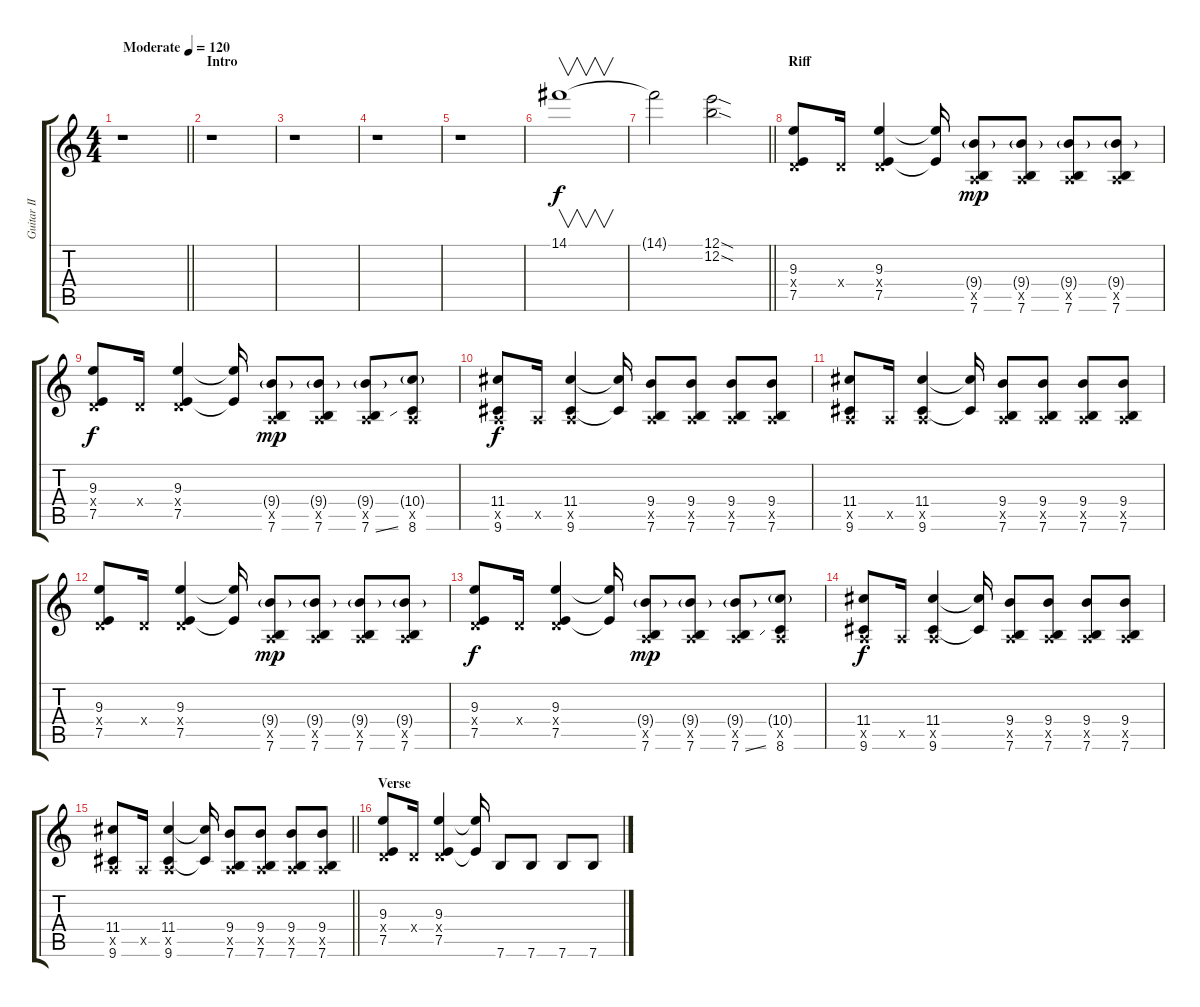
\track ("Guitar II" "Guitar II") {instrument distortionguitar}
\staff {score tabs}
\tuning (E4 B3 G3 D3 A2 E2) {hide}
\ts (4 4)
\tempo (120 "Moderate")
\clef g2
\barLineRight lightlight
\ks c
r.1{dy f instrument distortionguitar} |
\section ("" "Intro")
r.1 |
r.1 |
r.1 |
r.1 |
14.1.1{v} |
\barLineRight lightlight
14.1{t}.2 (12.1{sod} 12.2{sod}).2 |
\section ("" "Riff")
(9.3 0.4{x} 7.5).8 0.4{x}.16 (9.3 0.4{x} 7.5).4 (9.3{t} 7.5{t}).16 (9.4{g} 0.5{x} 7.6).8{dy mp} (9.4{g} 0.5{x} 7.6).8 (9.4{g} 0.5{x} 7.6).8 (9.4{g} 0.5{x} 7.6).8 |
(9.3 0.4{x} 7.5).8{dy f} 0.4{x}.16 (9.3 0.4{x} 7.5).4 (9.3{t} 7.5{t}).16 (9.4{g} 0.5{x} 7.6).8{dy mp} (9.4{g} 0.5{x} 7.6).8 (9.4{g} 0.5{x} 7.6{ss}).8 (10.4{g} 0.5{x} 8.6).8 |
(11.4 0.5{x} 9.6).8{dy f} 0.5{x}.16 (11.4 0.5{x} 9.6).4 (11.4{t} 9.6{t}).16 (9.4 0.5{x} 7.6).8 (9.4 0.5{x} 7.6).8 (9.4 0.5{x} 7.6).8 (9.4 0.5{x} 7.6).8 |
(11.4 0.5{x} 9.6).8 0.5{x}.16 (11.4 0.5{x} 9.6).4 (11.4{t} 9.6{t}).16 (9.4 0.5{x} 7.6).8 (9.4 0.5{x} 7.6).8 (9.4 0.5{x} 7.6).8 (9.4 0.5{x} 7.6).8 |
(9.3 0.4{x} 7.5).8 0.4{x}.16 (9.3 0.4{x} 7.5).4 (9.3{t} 7.5{t}).16 (9.4{g} 0.5{x} 7.6).8{dy mp} (9.4{g} 0.5{x} 7.6).8 (9.4{g} 0.5{x} 7.6).8 (9.4{g} 0.5{x} 7.6).8 |
(9.3 0.4{x} 7.5).8{dy f} 0.4{x}.16 (9.3 0.4{x} 7.5).4 (9.3{t} 7.5{t}).16 (9.4{g} 0.5{x} 7.6).8{dy mp} (9.4{g} 0.5{x} 7.6).8 (9.4{g} 0.5{x} 7.6{ss}).8 (10.4{g} 0.5{x} 8.6).8 |
(11.4 0.5{x} 9.6).8{dy f} 0.5{x}.16 (11.4 0.5{x} 9.6).4 (11.4{t} 9.6{t}).16 (9.4 0.5{x} 7.6).8 (9.4 0.5{x} 7.6).8 (9.4 0.5{x} 7.6).8 (9.4 0.5{x} 7.6).8 |
\barLineRight lightlight
(11.4 0.5{x} 9.6).8 0.5{x}.16 (11.4 0.5{x} 9.6).4 (11.4{t} 9.6{t}).16 (9.4 0.5{x} 7.6).8 (9.4 0.5{x} 7.6).8 (9.4 0.5{x} 7.6).8 (9.4 0.5{x} 7.6).8 |
\section ("" "Verse")
(9.3 0.4{x} 7.5).8 0.4{x}.16 (9.3 0.4{x} 7.5).4 (9.3{t} 7.5{t}).16 7.6.8 7.6.8 7.6.8 7.6.8
